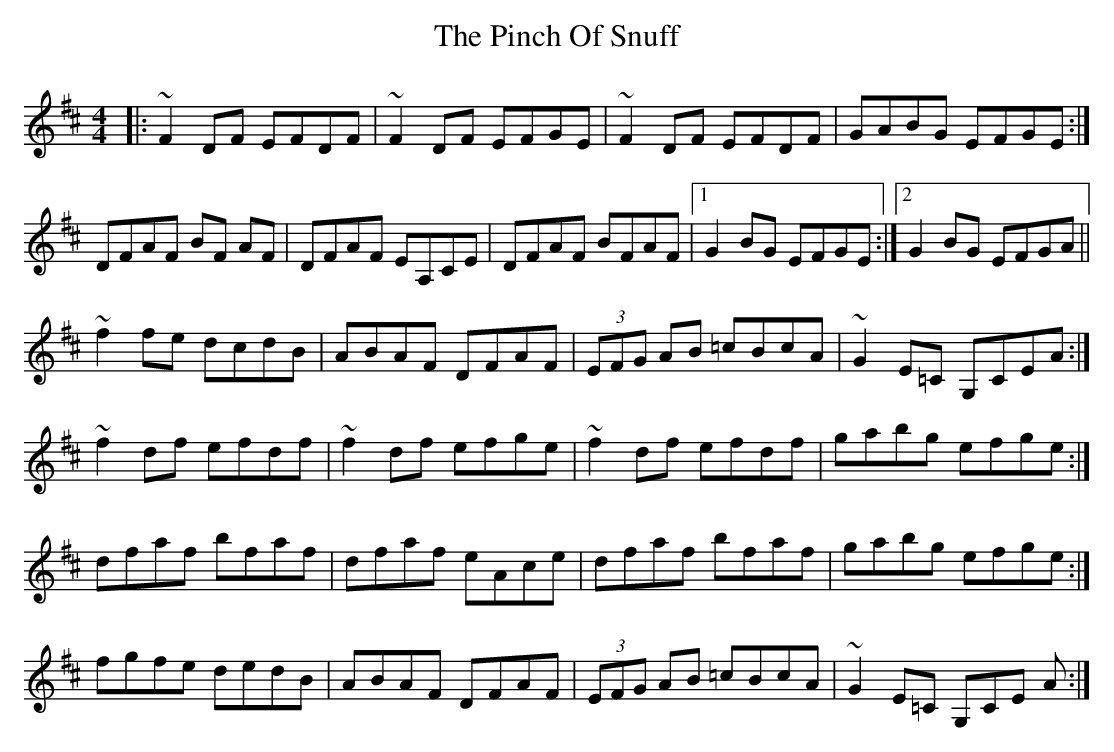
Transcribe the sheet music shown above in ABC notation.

X:1
T: The Pinch Of Snuff
M: 4/4
L: 1/8
K: Dmaj
|:~F2 DF EFDF|~F2 DF EFGE|~F2 DF EFDF|GABG EFGE:|
DFAF BF AF|DFAF EA,CE|DFAF BFAF|1 G2 BG EFGE:|2 G2 BG EFGA||
~f2 fe dcdB|ABAF DFAF|(3EFG AB =cBcA|~G2 E=C G,CEA:|
~f2 df efdf|~f2 df efge|~f2 df efdf|gabg efge:|
dfaf bfaf|dfaf eAce|dfaf bfaf|gabg efge:|
fgfe dedB|ABAF DFAF|(3EFG AB =cBcA|~G2 E=C G,CE A:|
